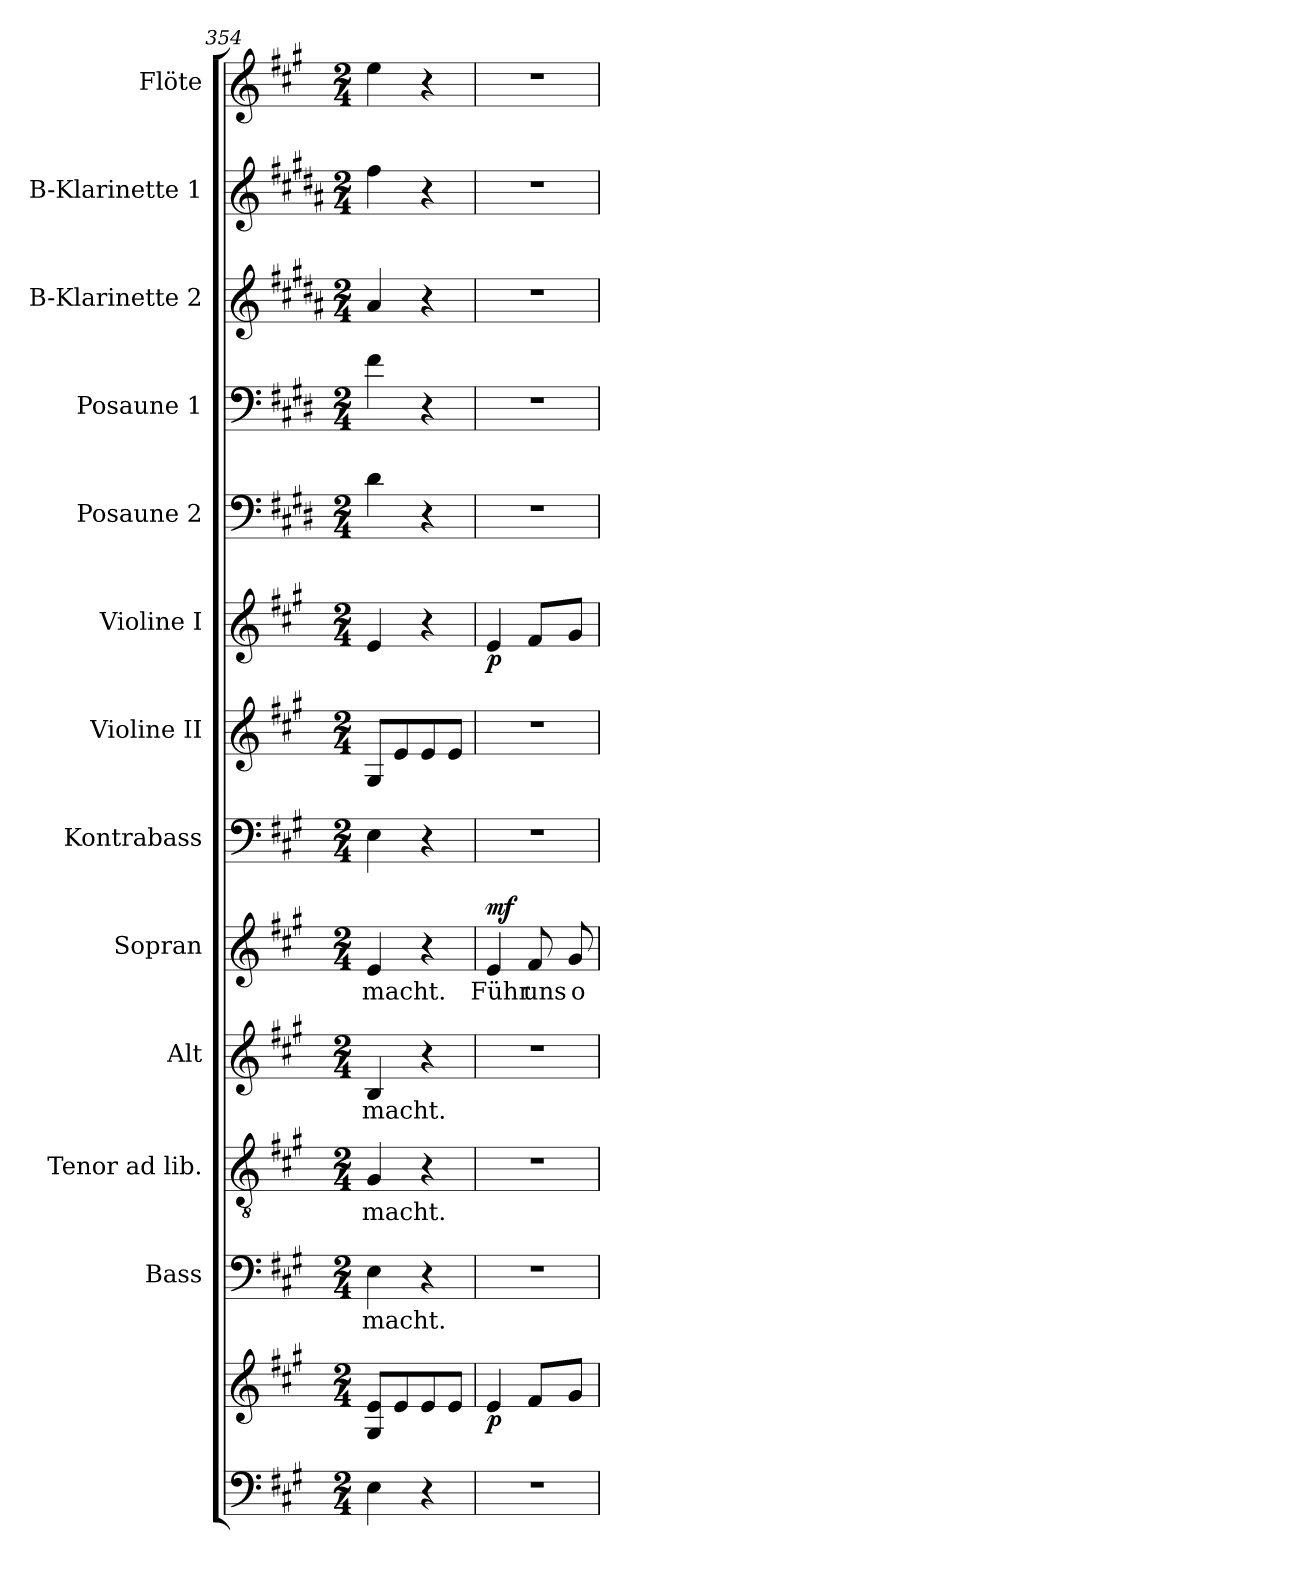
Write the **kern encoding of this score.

**kern	**kern	**dynam	**kern	**text	**kern	**text	**kern	**text	**kern	**text	**dynam	**kern	**kern	**kern	**dynam	**kern	**kern	**kern	**kern	**kern
*part13	*part13	*part13	*part12	*part12	*part11	*part11	*part10	*part10	*part9	*part9	*part9	*part8	*part7	*part6	*part6	*part5	*part4	*part3	*part2	*part1
*staff14	*staff13	*staff13/14	*staff12	*staff12	*staff11	*staff11	*staff10	*staff10	*staff9	*staff9	*staff9	*staff8	*staff7	*staff6	*staff6	*staff5	*staff4	*staff3	*staff2	*staff1
*	*	*	*I"Bass	*	*I"Tenor ad lib.	*	*I"Alt	*	*I"Sopran	*	*	*I"Kontrabass	*I"Violine II	*I"Violine I	*	*I"Posaune 2	*I"Posaune 1	*I"B-Klarinette 2	*I"B-Klarinette 1	*I"Flöte
*	*	*	*I'B.	*	*I'T.	*	*I'A.	*	*I'S.	*	*	*I'Kb.	*I'Vl. II	*I'Vl. I	*	*I'Pos 2	*I'Pos. 1	*I'B Kl. 2	*I'B Kl. 1	*I'Fl.
*clefF4	*clefG2	*	*clefF4	*	*clefGv2	*	*clefG2	*	*clefG2	*	*	*clefF4	*clefG2	*clefG2	*	*clefF4	*clefF4	*clefG2	*clefG2	*clefG2
*	*	*	*	*	*	*	*	*	*	*	*	*ITrd7c12	*	*	*	*ITrd4c7	*ITrd4c7	*ITrd1c2	*ITrd1c2	*
*k[f#c#g#]	*k[f#c#g#]	*	*k[f#c#g#]	*	*k[f#c#g#]	*	*k[f#c#g#]	*	*k[f#c#g#]	*	*	*k[f#c#g#]	*k[f#c#g#]	*k[f#c#g#]	*	*k[f#c#g#]	*k[f#c#g#]	*k[f#c#g#]	*k[f#c#g#]	*k[f#c#g#]
*A:	*A:	*	*A:	*	*A:	*	*A:	*	*A:	*	*	*A:	*A:	*A:	*	*A:	*A:	*A:	*A:	*A:
*M2/4	*M2/4	*	*M2/4	*	*M2/4	*	*M2/4	*	*M2/4	*	*	*M2/4	*M2/4	*M2/4	*	*M2/4	*M2/4	*M2/4	*M2/4	*M2/4
=354	=354	=354	=354	=354	=354	=354	=354	=354	=354	=354	=354	=354	=354	=354	=354	=354	=354	=354	=354	=354
!	!	!	!	!LO:LY:b	!	!LO:LY:b	!	!LO:LY:b	!	!LO:LY:b	!	!	!	!	!	!	!	!	!	!
4E\	8G#/ 8e/L	.	4E\	macht.	4G#/	macht.	4B/	macht.	4e/	macht.	.	4EE\	8G#/L	4e/	.	4G#\	4B\	4g#/	4ee\	4ee\
.	8e/	.	.	.	.	.	.	.	.	.	.	.	8e/	.	.	.	.	.	.	.
4r	8e/	.	4r	.	4r	.	4r	.	4r	.	.	4r	8e/	4r	.	4r	4r	4r	4r	4r
.	8e/J	.	.	.	.	.	.	.	.	.	.	.	8e/J	.	.	.	.	.	.	.
=355	=355	=355	=355	=355	=355	=355	=355	=355	=355	=355	=355	=355	=355	=355	=355	=355	=355	=355	=355	=355
!	!	!LO:DY:b	!	!	!	!	!	!	!	!LO:LY:b	!LO:DY:a	!	!	!	!LO:DY:b	!	!	!	!	!
2r	4e/	p	2r	.	2r	.	2r	.	4e/	Führ	mf	2r	2r	4e/	p	2r	2r	2r	2r	2r
!	!	!	!	!	!	!	!	!	!	!LO:LY:b	!	!	!	!	!	!	!	!	!	!
.	8f#/L	.	.	.	.	.	.	.	8f#/	uns	.	.	.	8f#/L	.	.	.	.	.	.
!	!	!	!	!	!	!	!	!	!	!LO:LY:b	!	!	!	!	!	!	!	!	!	!
.	8g#/J	.	.	.	.	.	.	.	8g#/	o	.	.	.	8g#/J	.	.	.	.	.	.
=	=	=	=	=	=	=	=	=	=	=	=	=	=	=	=	=	=	=	=	=
*-	*-	*-	*-	*-	*-	*-	*-	*-	*-	*-	*-	*-	*-	*-	*-	*-	*-	*-	*-	*-
